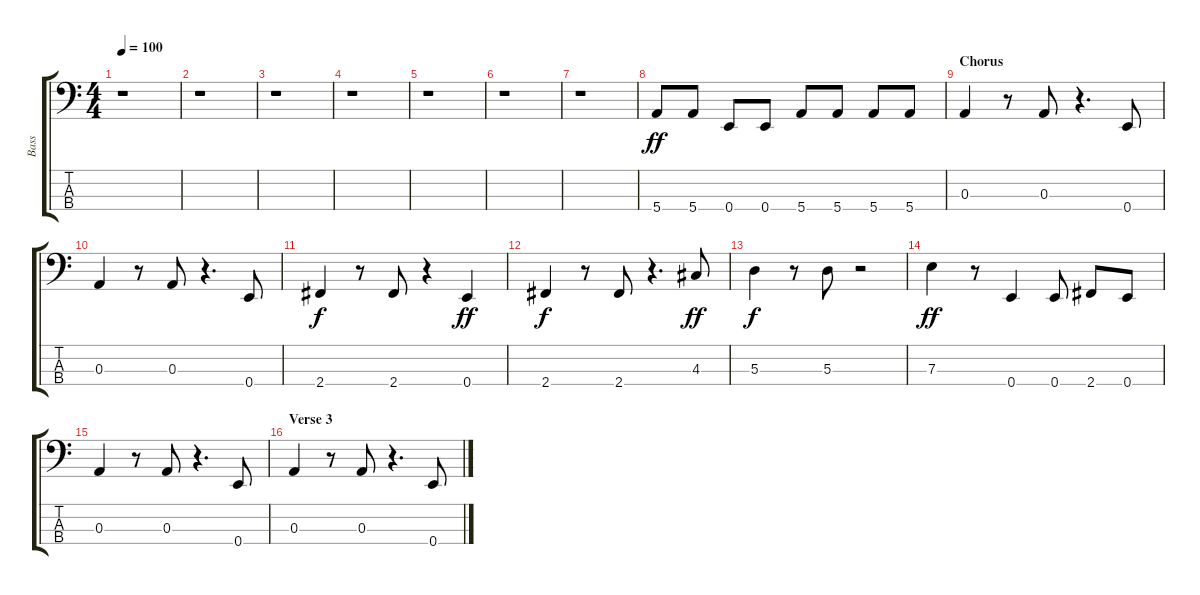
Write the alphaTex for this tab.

\track ("Bass" "Bass") {instrument electricbasspick}
\staff {score tabs}
\tuning (G2 D2 A1 E1) {hide}
\ts (4 4)
\tempo 100
\clef f4
\ks c
r.1{dy ff} |
r.1 |
r.1 |
r.1 |
r.1 |
r.1 |
r.1 |
5.4.8 5.4.8 0.4.8 0.4.8 5.4.8 5.4.8 5.4.8 5.4.8 |
\section ("" "Chorus")
0.3.4 r.8 0.3.8 r.4{d} 0.4.8 |
0.3.4 r.8 0.3.8 r.4{d} 0.4.8 |
2.4.4{dy f} r.8 2.4.8 r.4 0.4.4{dy ff} |
2.4.4{dy f} r.8 2.4.8 r.4{d} 4.3.8{dy ff} |
5.3.4{dy f} r.8 5.3.8 r.2 |
7.3.4{dy ff} r.8 0.4.4 0.4.8 2.4.8 0.4.8 |
0.3.4 r.8 0.3.8 r.4{d} 0.4.8 |
\section ("" "Verse 3")
0.3.4 r.8 0.3.8 r.4{d} 0.4.8
